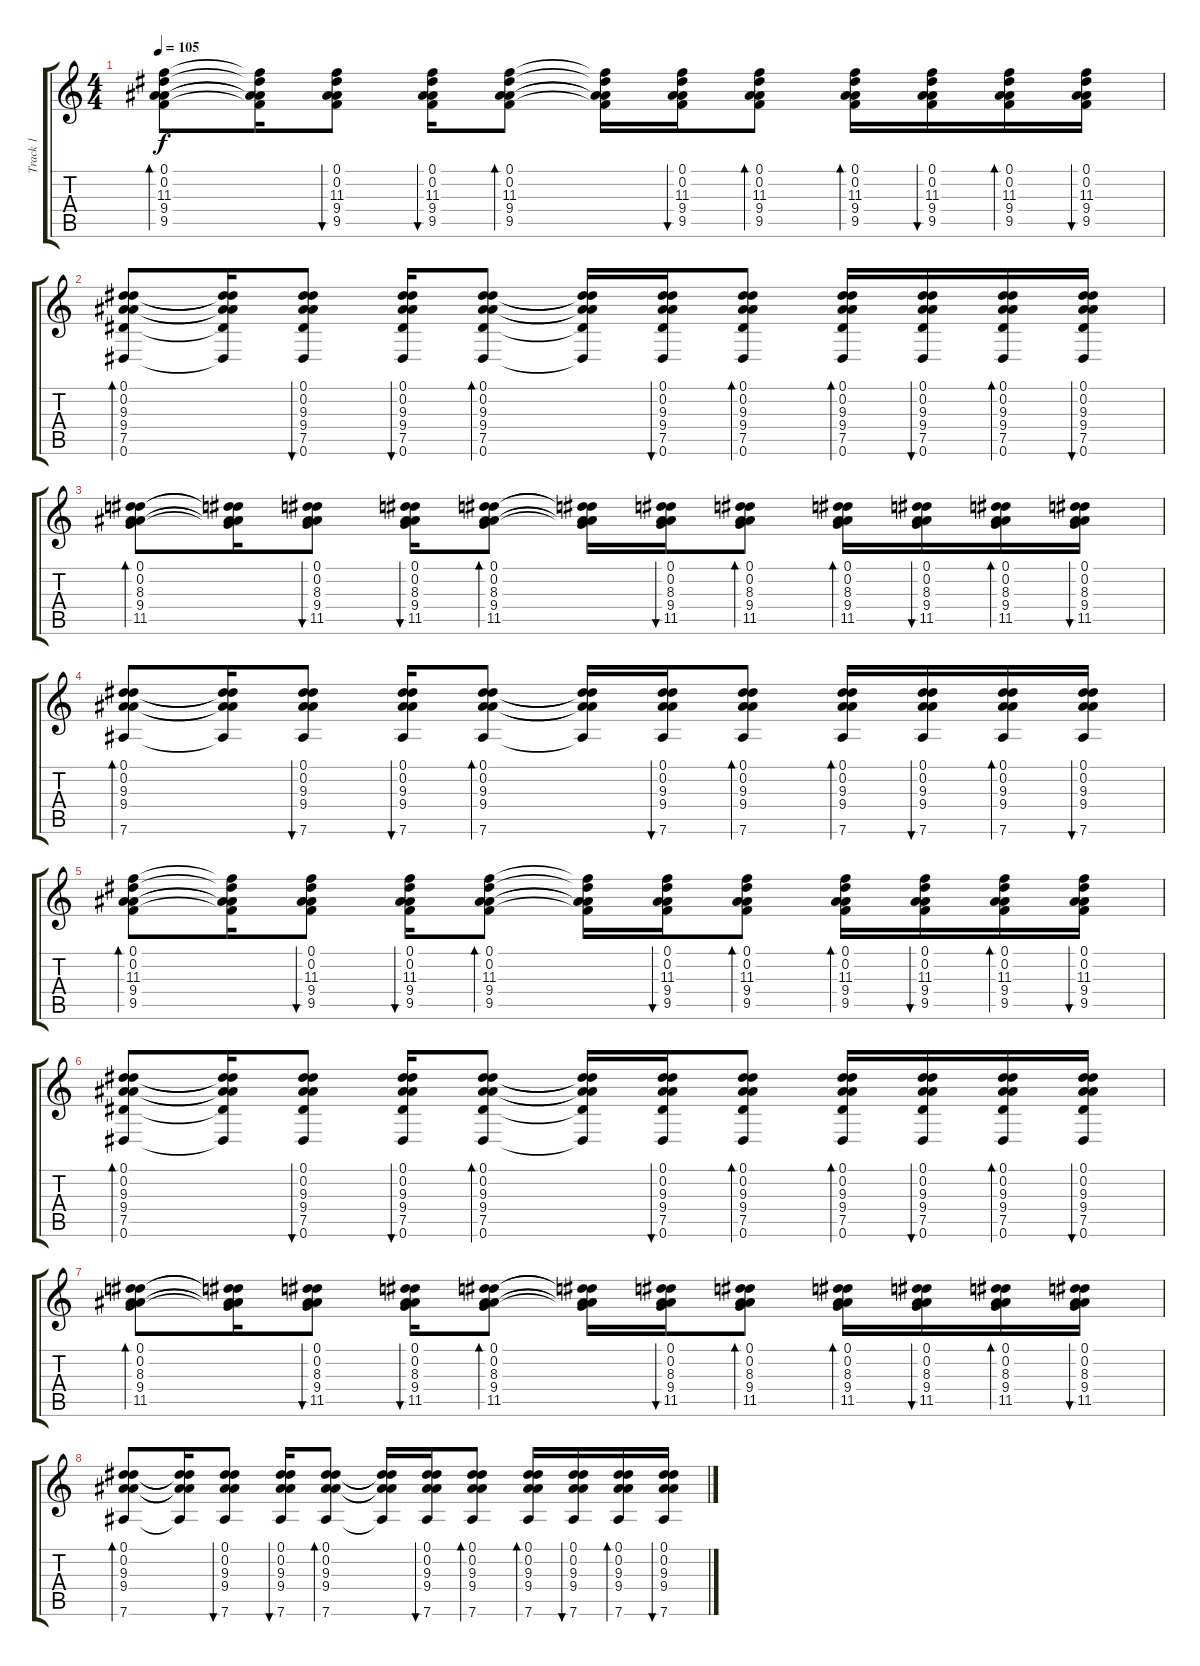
\track ("Track 1" "Track 1") {instrument acousticguitarsteel}
\staff {score tabs}
\tuning (Eb4 Bb3 Gb3 Db3 Ab2 Eb2) {hide}
\ts (4 4)
\tempo 105
\clef g2
\ks c
(0.1 0.2 11.3 9.4 9.5).8{bd 60 dy f} (0.1{t} 0.2{t} 11.3{t} 9.4{t} 9.5{t}).16 (0.1 0.2 11.3 9.4 9.5).8{bu 60} (0.1 0.2 11.3 9.4 9.5).16{bu 60} (0.1 0.2 11.3 9.4 9.5).8{bd 60} (0.1{t} 0.2{t} 11.3{t} 9.4{t} 9.5{t}).16 (0.1 0.2 11.3 9.4 9.5).16{bu 60} (0.1 0.2 11.3 9.4 9.5).8{bd 60} (0.1 0.2 11.3 9.4 9.5).16{bd 60} (0.1 0.2 11.3 9.4 9.5).16{bu 60} (0.1 0.2 11.3 9.4 9.5).16{bd 60} (0.1 0.2 11.3 9.4 9.5).16{bu 60} |
(0.1 0.2 9.3 9.4 7.5 0.6).8{bd 60} (0.1{t} 0.2{t} 9.3{t} 9.4{t} 7.5{t} 0.6{t}).16 (0.1 0.2 9.3 9.4 7.5 0.6).8{bu 60} (0.1 0.2 9.3 9.4 7.5 0.6).16{bu 60} (0.1 0.2 9.3 9.4 7.5 0.6).8{bd 60} (0.1{t} 0.2{t} 9.3{t} 9.4{t} 7.5{t} 0.6{t}).16 (0.1 0.2 9.3 9.4 7.5 0.6).16{bu 60} (0.1 0.2 9.3 9.4 7.5 0.6).8{bd 60} (0.1 0.2 9.3 9.4 7.5 0.6).16{bd 60} (0.1 0.2 9.3 9.4 7.5 0.6).16{bu 60} (0.1 0.2 9.3 9.4 7.5 0.6).16{bd 60} (0.1 0.2 9.3 9.4 7.5 0.6).16{bu 60} |
(0.1 0.2 8.3 9.4 11.5).8{bd 60} (0.1{t} 0.2{t} 8.3{t} 9.4{t} 11.5{t}).16 (0.1 0.2 8.3 9.4 11.5).8{bu 60} (0.1 0.2 8.3 9.4 11.5).16{bu 60} (0.1 0.2 8.3 9.4 11.5).8{bd 60} (0.1{t} 0.2{t} 8.3{t} 9.4{t} 11.5{t}).16 (0.1 0.2 8.3 9.4 11.5).16{bu 60} (0.1 0.2 8.3 9.4 11.5).8{bd 60} (0.1 0.2 8.3 9.4 11.5).16{bd 60} (0.1 0.2 8.3 9.4 11.5).16{bu 60} (0.1 0.2 8.3 9.4 11.5).16{bd 60} (0.1 0.2 8.3 9.4 11.5).16{bu 60} |
(0.1 0.2 9.3 9.4 7.6).8{bd 60} (0.1{t} 0.2{t} 9.3{t} 9.4{t} 7.6{t}).16 (0.1 0.2 9.3 9.4 7.6).8{bu 60} (0.1 0.2 9.3 9.4 7.6).16{bu 60} (0.1 0.2 9.3 9.4 7.6).8{bd 60} (0.1{t} 0.2{t} 9.3{t} 9.4{t} 7.6{t}).16 (0.1 0.2 9.3 9.4 7.6).16{bu 60} (0.1 0.2 9.3 9.4 7.6).8{bd 60} (0.1 0.2 9.3 9.4 7.6).16{bd 60} (0.1 0.2 9.3 9.4 7.6).16{bu 60} (0.1 0.2 9.3 9.4 7.6).16{bd 60} (0.1 0.2 9.3 9.4 7.6).16{bu 60} |
(0.1 0.2 11.3 9.4 9.5).8{bd 60} (0.1{t} 0.2{t} 11.3{t} 9.4{t} 9.5{t}).16 (0.1 0.2 11.3 9.4 9.5).8{bu 60} (0.1 0.2 11.3 9.4 9.5).16{bu 60} (0.1 0.2 11.3 9.4 9.5).8{bd 60} (0.1{t} 0.2{t} 11.3{t} 9.4{t} 9.5{t}).16 (0.1 0.2 11.3 9.4 9.5).16{bu 60} (0.1 0.2 11.3 9.4 9.5).8{bd 60} (0.1 0.2 11.3 9.4 9.5).16{bd 60} (0.1 0.2 11.3 9.4 9.5).16{bu 60} (0.1 0.2 11.3 9.4 9.5).16{bd 60} (0.1 0.2 11.3 9.4 9.5).16{bu 60} |
(0.1 0.2 9.3 9.4 7.5 0.6).8{bd 60} (0.1{t} 0.2{t} 9.3{t} 9.4{t} 7.5{t} 0.6{t}).16 (0.1 0.2 9.3 9.4 7.5 0.6).8{bu 60} (0.1 0.2 9.3 9.4 7.5 0.6).16{bu 60} (0.1 0.2 9.3 9.4 7.5 0.6).8{bd 60} (0.1{t} 0.2{t} 9.3{t} 9.4{t} 7.5{t} 0.6{t}).16 (0.1 0.2 9.3 9.4 7.5 0.6).16{bu 60} (0.1 0.2 9.3 9.4 7.5 0.6).8{bd 60} (0.1 0.2 9.3 9.4 7.5 0.6).16{bd 60} (0.1 0.2 9.3 9.4 7.5 0.6).16{bu 60} (0.1 0.2 9.3 9.4 7.5 0.6).16{bd 60} (0.1 0.2 9.3 9.4 7.5 0.6).16{bu 60} |
(0.1 0.2 8.3 9.4 11.5).8{bd 60} (0.1{t} 0.2{t} 8.3{t} 9.4{t} 11.5{t}).16 (0.1 0.2 8.3 9.4 11.5).8{bu 60} (0.1 0.2 8.3 9.4 11.5).16{bu 60} (0.1 0.2 8.3 9.4 11.5).8{bd 60} (0.1{t} 0.2{t} 8.3{t} 9.4{t} 11.5{t}).16 (0.1 0.2 8.3 9.4 11.5).16{bu 60} (0.1 0.2 8.3 9.4 11.5).8{bd 60} (0.1 0.2 8.3 9.4 11.5).16{bd 60} (0.1 0.2 8.3 9.4 11.5).16{bu 60} (0.1 0.2 8.3 9.4 11.5).16{bd 60} (0.1 0.2 8.3 9.4 11.5).16{bu 60} |
(0.1 0.2 9.3 9.4 7.6).8{bd 60} (0.1{t} 0.2{t} 9.3{t} 9.4{t} 7.6{t}).16 (0.1 0.2 9.3 9.4 7.6).8{bu 60} (0.1 0.2 9.3 9.4 7.6).16{bu 60} (0.1 0.2 9.3 9.4 7.6).8{bd 60} (0.1{t} 0.2{t} 9.3{t} 9.4{t} 7.6{t}).16 (0.1 0.2 9.3 9.4 7.6).16{bu 60} (0.1 0.2 9.3 9.4 7.6).8{bd 60} (0.1 0.2 9.3 9.4 7.6).16{bd 60} (0.1 0.2 9.3 9.4 7.6).16{bu 60} (0.1 0.2 9.3 9.4 7.6).16{bd 60} (0.1 0.2 9.3 9.4 7.6).16{bu 60}
